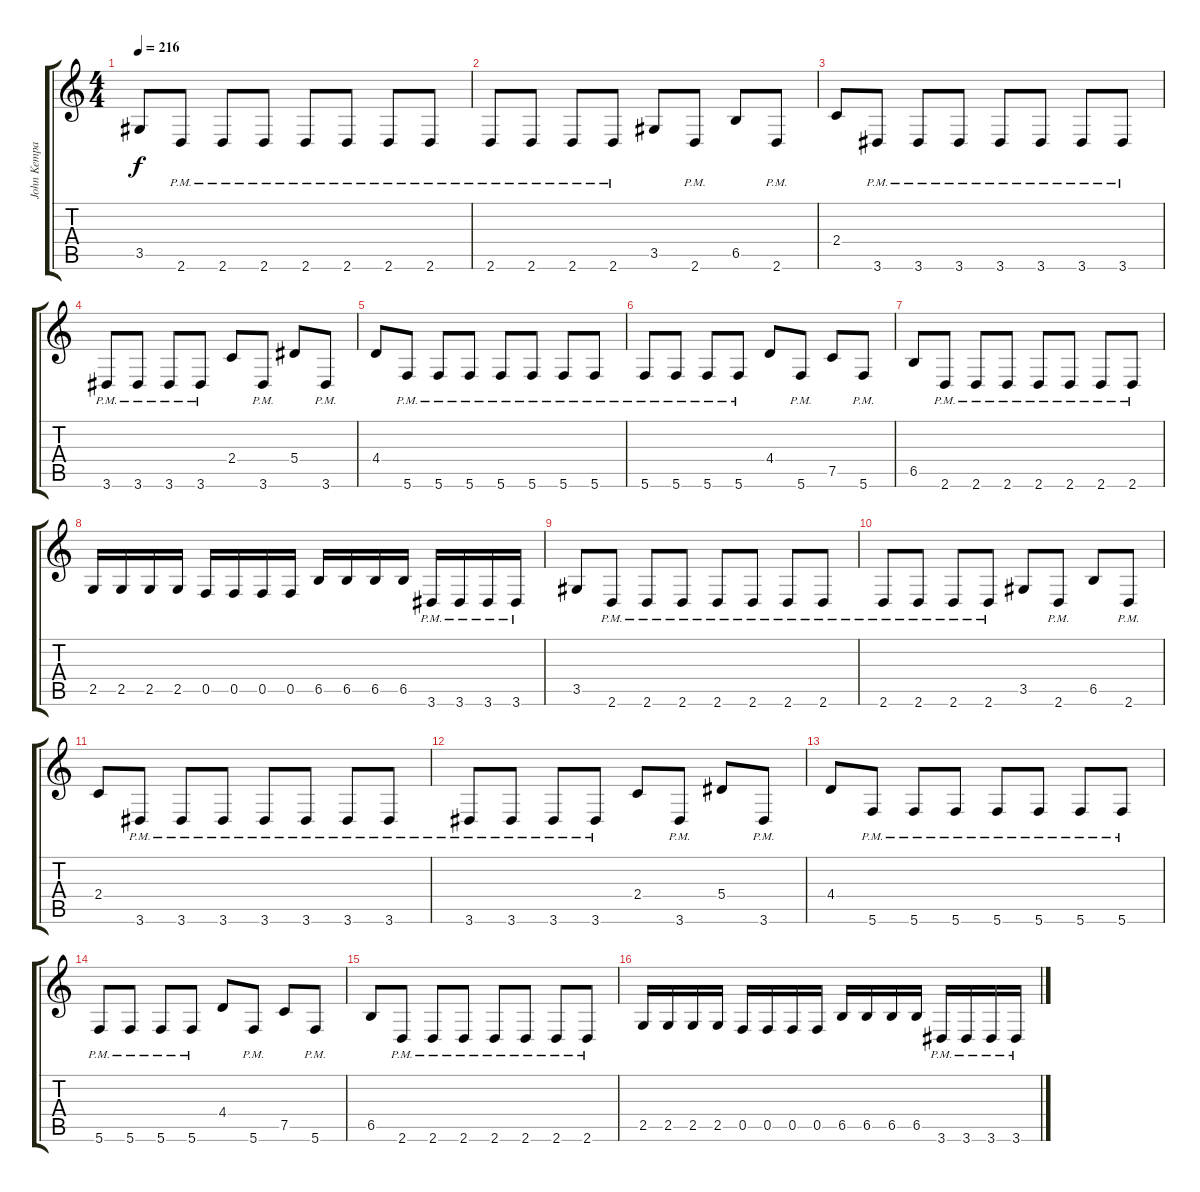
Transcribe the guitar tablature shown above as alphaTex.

\track ("John Kempainen (Harmonizer)" "John Kempa") {instrument distortionguitar}
\staff {score tabs}
\tuning (C4 G3 Eb3 Bb2 F2 C2) {hide}
\ts (4 4)
\tempo 216
\clef g2
\ks c
3.5.8{dy f balance 0} 2.6{pm}.8 2.6{pm}.8 2.6{pm}.8 2.6{pm}.8 2.6{pm}.8 2.6{pm}.8 2.6{pm}.8 |
2.6{pm}.8 2.6{pm}.8 2.6{pm}.8 2.6{pm}.8 3.5.8 2.6{pm}.8 6.5.8 2.6{pm}.8 |
2.4.8 3.6{pm}.8 3.6{pm}.8 3.6{pm}.8 3.6{pm}.8 3.6{pm}.8 3.6{pm}.8 3.6{pm}.8 |
3.6{pm}.8 3.6{pm}.8 3.6{pm}.8 3.6{pm}.8 2.4.8 3.6{pm}.8 5.4.8 3.6{pm}.8 |
4.4.8 5.6{pm}.8 5.6{pm}.8 5.6{pm}.8 5.6{pm}.8 5.6{pm}.8 5.6{pm}.8 5.6{pm}.8 |
5.6{pm}.8 5.6{pm}.8 5.6{pm}.8 5.6{pm}.8 4.4.8 5.6{pm}.8 7.5.8 5.6{pm}.8 |
6.5.8 2.6{pm}.8 2.6{pm}.8 2.6{pm}.8 2.6{pm}.8 2.6{pm}.8 2.6{pm}.8 2.6{pm}.8 |
2.5.16 2.5.16 2.5.16 2.5.16 0.5.16 0.5.16 0.5.16 0.5.16 6.5.16 6.5.16 6.5.16 6.5.16 3.6{pm}.16 3.6{pm}.16 3.6{pm}.16 3.6{pm}.16 |
3.5.8 2.6{pm}.8 2.6{pm}.8 2.6{pm}.8 2.6{pm}.8 2.6{pm}.8 2.6{pm}.8 2.6{pm}.8 |
2.6{pm}.8 2.6{pm}.8 2.6{pm}.8 2.6{pm}.8 3.5.8 2.6{pm}.8 6.5.8 2.6{pm}.8 |
2.4.8 3.6{pm}.8 3.6{pm}.8 3.6{pm}.8 3.6{pm}.8 3.6{pm}.8 3.6{pm}.8 3.6{pm}.8 |
3.6{pm}.8 3.6{pm}.8 3.6{pm}.8 3.6{pm}.8 2.4.8 3.6{pm}.8 5.4.8 3.6{pm}.8 |
4.4.8 5.6{pm}.8 5.6{pm}.8 5.6{pm}.8 5.6{pm}.8 5.6{pm}.8 5.6{pm}.8 5.6{pm}.8 |
5.6{pm}.8 5.6{pm}.8 5.6{pm}.8 5.6{pm}.8 4.4.8 5.6{pm}.8 7.5.8 5.6{pm}.8 |
6.5.8 2.6{pm}.8 2.6{pm}.8 2.6{pm}.8 2.6{pm}.8 2.6{pm}.8 2.6{pm}.8 2.6{pm}.8 |
2.5.16 2.5.16 2.5.16 2.5.16 0.5.16 0.5.16 0.5.16 0.5.16 6.5.16 6.5.16 6.5.16 6.5.16 3.6{pm}.16 3.6{pm}.16 3.6{pm}.16 3.6{pm}.16
